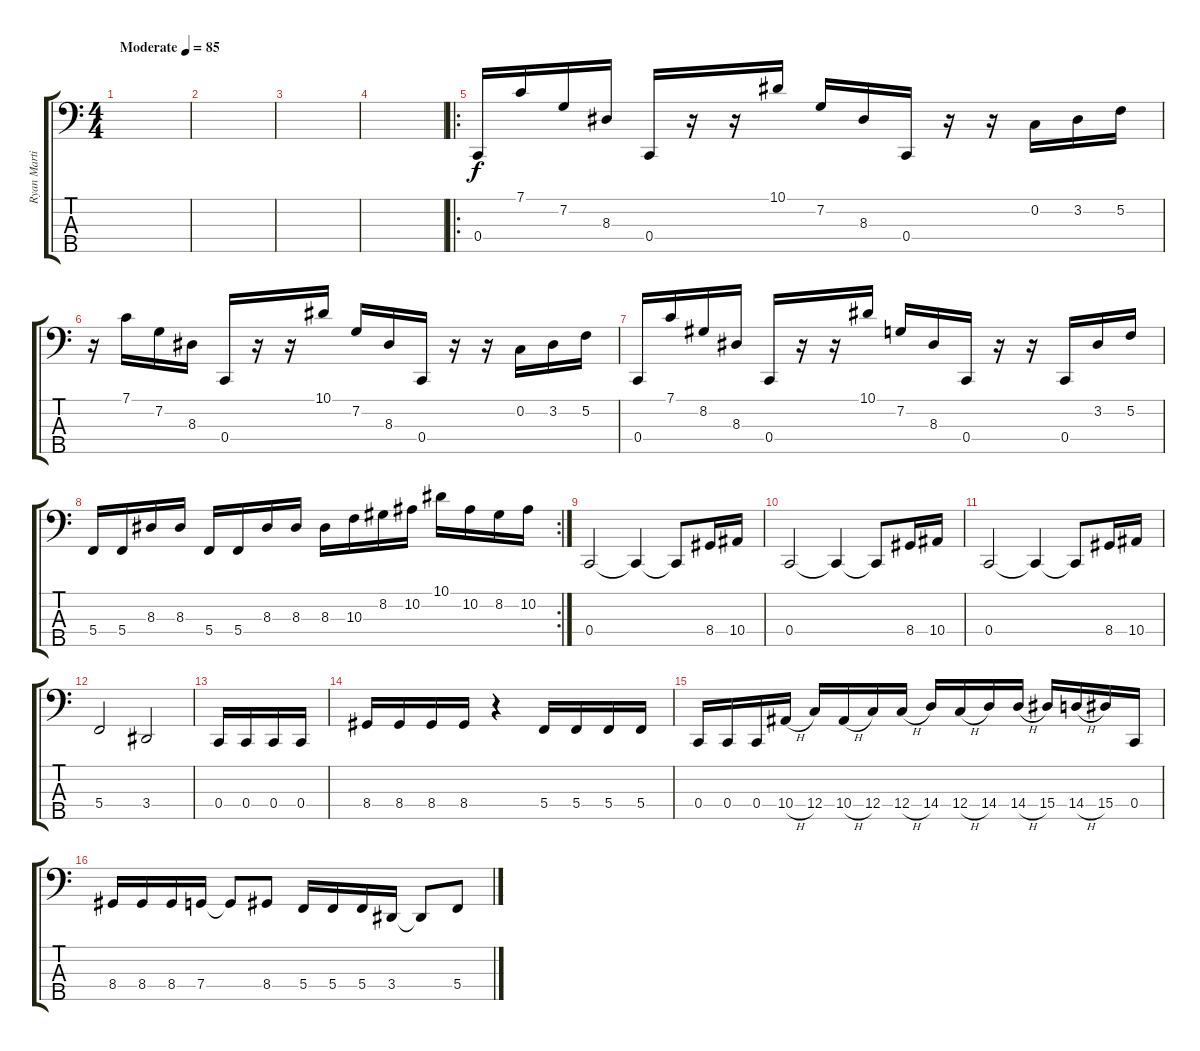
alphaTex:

\track ("Ryan Martinie" "Ryan Marti") {instrument electricbassfinger}
\staff {score tabs}
\tuning (F2 C2 G1 C1 G0) {hide}
\ts (4 4)
\tempo (85 "Moderate")
\clef f4
\ks c
|
|
|
|
\ro
0.4.16 7.1.16 7.2.16 8.3.16 0.4.16 r.16 r.16 10.1.16 7.2.16 8.3.16 0.4.16 r.16 r.16 0.2.16 3.2.16 5.2.16 |
r.16 7.1.16 7.2.16 8.3.16 0.4.16 r.16 r.16 10.1.16 7.2.16 8.3.16 0.4.16 r.16 r.16 0.2.16 3.2.16 5.2.16 |
0.4.16 7.1.16 8.2.16 8.3.16 0.4.16 r.16 r.16 10.1.16 7.2.16 8.3.16 0.4.16 r.16 r.16 0.4.16 3.2.16 5.2.16 |
\rc 2
5.4.16 5.4.16 8.3.16 8.3.16 5.4.16 5.4.16 8.3.16 8.3.16 8.3.16 10.3.16 8.2.16 10.2.16 10.1.16 10.2.16 8.2.16 10.2.16 |
0.4.2 0.4{t}.4 0.4{t}.8 8.4.16 10.4.16 |
0.4.2 0.4{t}.4 0.4{t}.8 8.4.16 10.4.16 |
0.4.2 0.4{t}.4 0.4{t}.8 8.4.16 10.4.16 |
5.4.2 3.4.2 |
0.4.16 0.4.16 0.4.16 0.4.16 |
8.4.16 8.4.16 8.4.16 8.4.16 r.4 5.4.16 5.4.16 5.4.16 5.4.16 |
0.4.16 0.4.16 0.4.16 10.4{h}.16 12.4.16 10.4{h}.16 12.4.16 12.4{h}.16 14.4.16 12.4{h}.16 14.4.16 14.4{h}.16 15.4.16 14.4{h}.16 15.4.16 0.4.16 |
8.4.16 8.4.16 8.4.16 7.4.16 7.4{t}.8 8.4.8 5.4.16 5.4.16 5.4.16 3.4.16 3.4{t}.8 5.4.8
